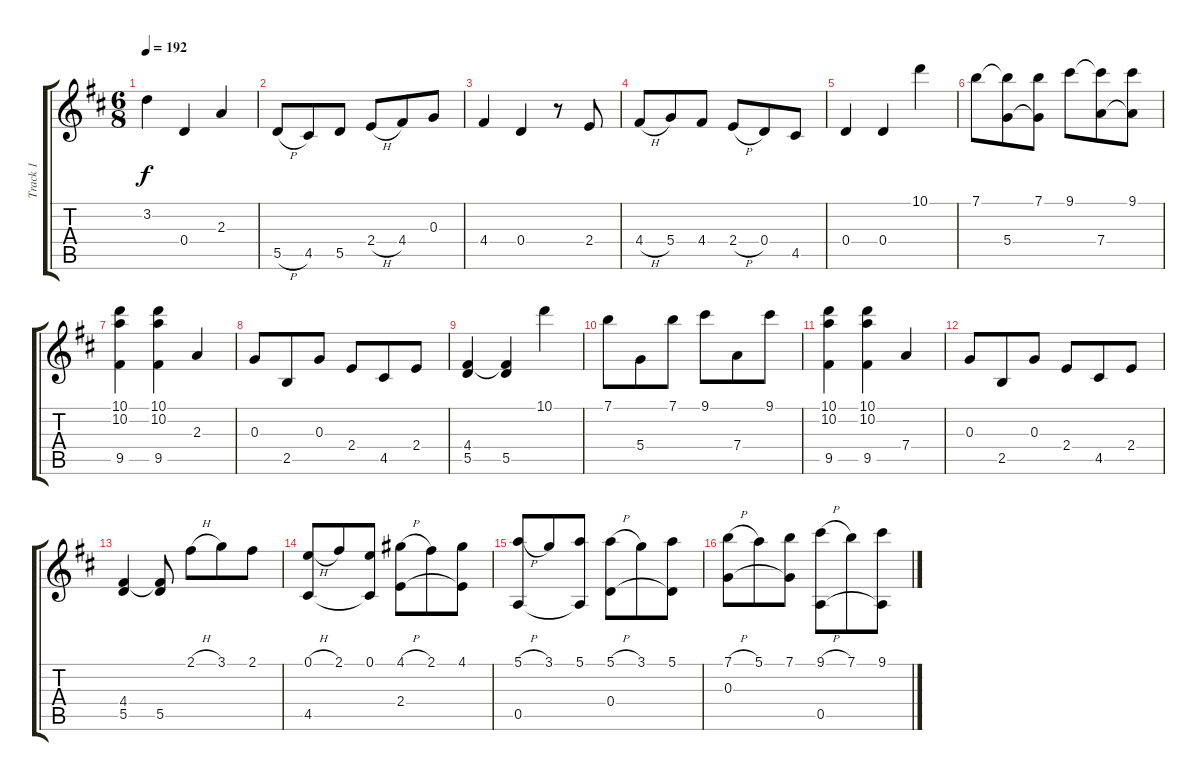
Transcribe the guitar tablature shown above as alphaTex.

\track ("Track 1" "Track 1") {instrument acousticguitarnylon}
\staff {score tabs}
\tuning (E4 B3 G3 D3 A2 E2) {hide}
\ts (6 8)
\tempo 192
\clef g2
\ks d
3.2.4{dy f} 0.4.4 2.3.4 |
5.5{h}.8 4.5.8 5.5.8 2.4{h}.8 4.4.8 0.3.8 |
4.4.4 0.4.4 r.8 2.4.8 |
4.4{h}.8 5.4.8 4.4.8 2.4{h}.8 0.4.8 4.5.8 |
0.4.4 0.4.4 10.1.4 |
7.1.8 (7.1{t} 5.4).8 (7.1 5.4{t}).8 9.1.8 (9.1{t} 7.4).8 (9.1 7.4{t}).8 |
(10.1 10.2 9.5).4 (10.1 10.2 9.5).4 2.3.4 |
0.3.8 2.5.8 0.3.8 2.4.8 4.5.8 2.4.8 |
(4.4 5.5).4 (4.4{t} 5.5).4 10.1.4 |
7.1.8 5.4.8 7.1.8 9.1.8 7.4.8 9.1.8 |
(10.1 10.2 9.5).4 (10.1 10.2 9.5).4 7.4.4 |
0.3.8 2.5.8 0.3.8 2.4.8 4.5.8 2.4.8 |
(4.4 5.5).4 (4.4{t} 5.5).8 2.1{h}.8 3.1.8 2.1.8 |
(0.1{h} 4.5).8 2.1.8 (0.1 4.5{t}).8 (4.1{h} 2.4).8 2.1.8 (4.1 2.4{t}).8 |
(5.1{h} 0.5).8 3.1.8 (5.1 0.5{t}).8 (5.1{h} 0.4).8 3.1.8 (5.1 0.4{t}).8 |
(7.1{h} 0.3).8 5.1.8 (7.1 0.3{t}).8 (9.1{h} 0.5).8 7.1.8 (9.1 0.5{t}).8
